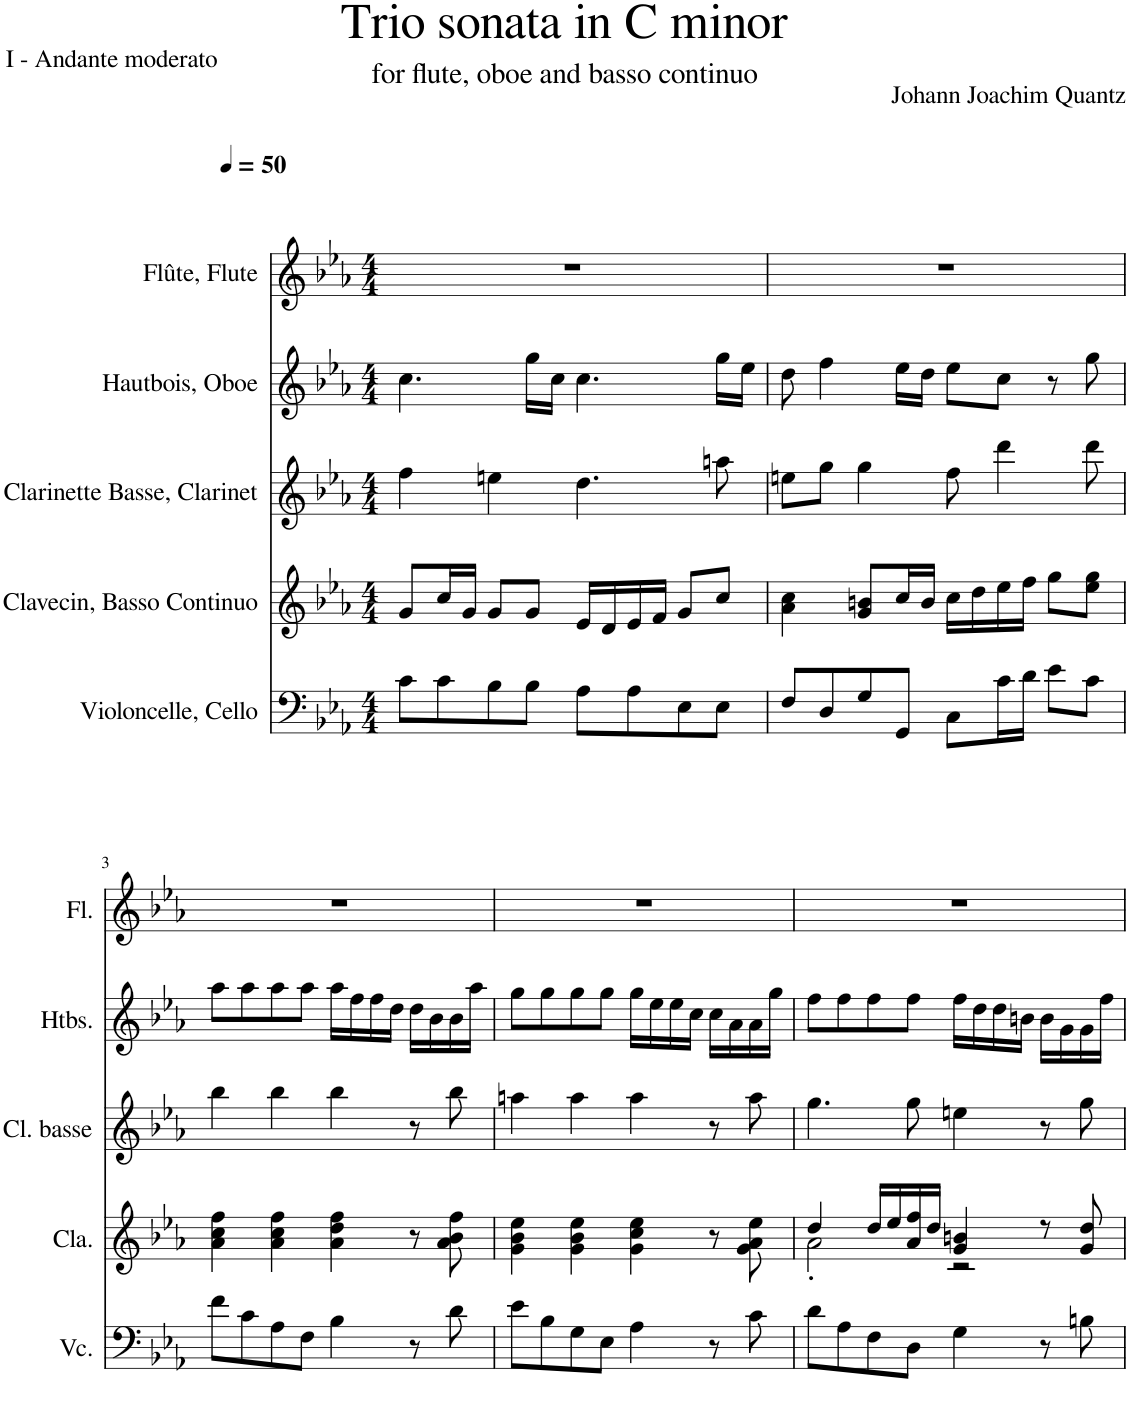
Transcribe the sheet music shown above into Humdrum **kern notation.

**kern	**kern	**kern	**kern	**kern
*part5	*part4	*part3	*part2	*part1
*staff5	*staff4	*staff3	*staff2	*staff1
*I"Violoncelle, Cello	*I"Clavecin, Basso Continuo	*I"Clarinette Basse, Clarinet	*I"Hautbois, Oboe	*I"Flûte, Flute
*I'Vc.	*I'Cla.	*I'Cl. basse	*I'Htbs.	*I'Fl.
*clefF4	*clefG2	*clefG2	*clefG2	*clefG2
*	*	*Trd8c14	*	*
*k[b-e-a-]	*k[b-e-a-]	*k[b-e-a-]	*k[b-e-a-]	*k[b-e-a-]
*M4/4	*M4/4	*M4/4	*M4/4	*M4/4
*MM50	*MM50	*MM50	*MM50	*MM50
=1	=1	=1	=1	=1
8c\L	8g/L	4ff\	4.cc\	1r
8c\	16cc/L	.	.	.
.	16g/JJ	.	.	.
8B-\	8g/L	4een\	.	.
8B-\J	8g/J	.	16gg\LL	.
.	.	.	16cc\JJ	.
8A-\L	16e-/LL	4.dd\	4.cc\	.
.	16d/	.	.	.
8A-\	16e-/	.	.	.
.	16f/JJ	.	.	.
8E-\	8g/L	.	.	.
8E-\J	8cc/J	8aan\	16gg\LL	.
.	.	.	16ee-\JJ	.
=2	=2	=2	=2	=2
8F/L	4a-\ 4cc\	8een\L	8dd\	1r
8D/	.	8gg\J	4ff\	.
8G/	8g/ 8bn/L	4gg\	.	.
8GG/J	16cc/L	.	16ee-\LL	.
.	16b/JJ	.	16dd\JJ	.
8C\L	16cc\LL	8ff\	8ee-\L	.
.	16dd\	.	.	.
16c\L	16ee-\	4ddd\	8cc\J	.
16d\JJ	16ff\JJ	.	.	.
8e-\L	8gg\L	.	8r	.
8c\J	8ee-\ 8gg\J	8ddd\	8gg\	.
!!LO:LB:g=z
=3	=3	=3	=3	=3
8f\L	4a-\ 4cc\ 4ff\	4bb-\	8aa-\L	1r
8c\	.	.	8aa-\	.
8A-\	4a-\ 4cc\ 4ff\	4bb-\	8aa-\	.
8F\J	.	.	8aa-\J	.
4B-\	4a-\ 4dd\ 4ff\	4bb-\	16aa-\LL	.
.	.	.	16ff\	.
.	.	.	16ff\	.
.	.	.	16dd\JJ	.
8r	8r	8r	16dd\LL	.
.	.	.	16b-\	.
8d\	8a-\ 8b-\ 8ff\	8bb-\	16b-\	.
.	.	.	16aa-\JJ	.
=4	=4	=4	=4	=4
8e-\L	4g\ 4b-\ 4ee-\	4aan\	8gg\L	1r
8B-\	.	.	8gg\	.
8G\	4g\ 4b-\ 4ee-\	4aa\	8gg\	.
8E-\J	.	.	8gg\J	.
4A-\	4g\ 4cc\ 4ee-\	4aa\	16gg\LL	.
.	.	.	16ee-\	.
.	.	.	16ee-\	.
.	.	.	16cc\JJ	.
8r	8r	8r	16cc\LL	.
.	.	.	16a-\	.
8c\	8g\ 8a-\ 8ee-\	8aa\	16a-\	.
.	.	.	16gg\JJ	.
=5	=5	=5	=5	=5
*	*^	*	*	*
8d\L	4dd/	2a-'\	4.gg\	8ff\L	1r
8A-\	.	.	.	8ff\	.
8F\	16dd/LL	.	.	8ff\	.
.	16ee-/	.	.	.	.
8D\J	16a-/ 16ff/	.	8gg\	8ff\J	.
.	16dd/JJ	.	.	.	.
4G\	4g/ 4bn/	2r	4een\	16ff\LL	.
.	.	.	.	16dd\	.
.	.	.	.	16dd\	.
.	.	.	.	16bn\JJ	.
8r	8r	.	8r	16b\LL	.
.	.	.	.	16g\	.
8Bn\	8g/ 8dd/	.	8gg\	16g\	.
.	.	.	.	16ff\JJ	.
*	*v	*v	*	*	*
=	=	=	=	=
*-	*-	*-	*-	*-
